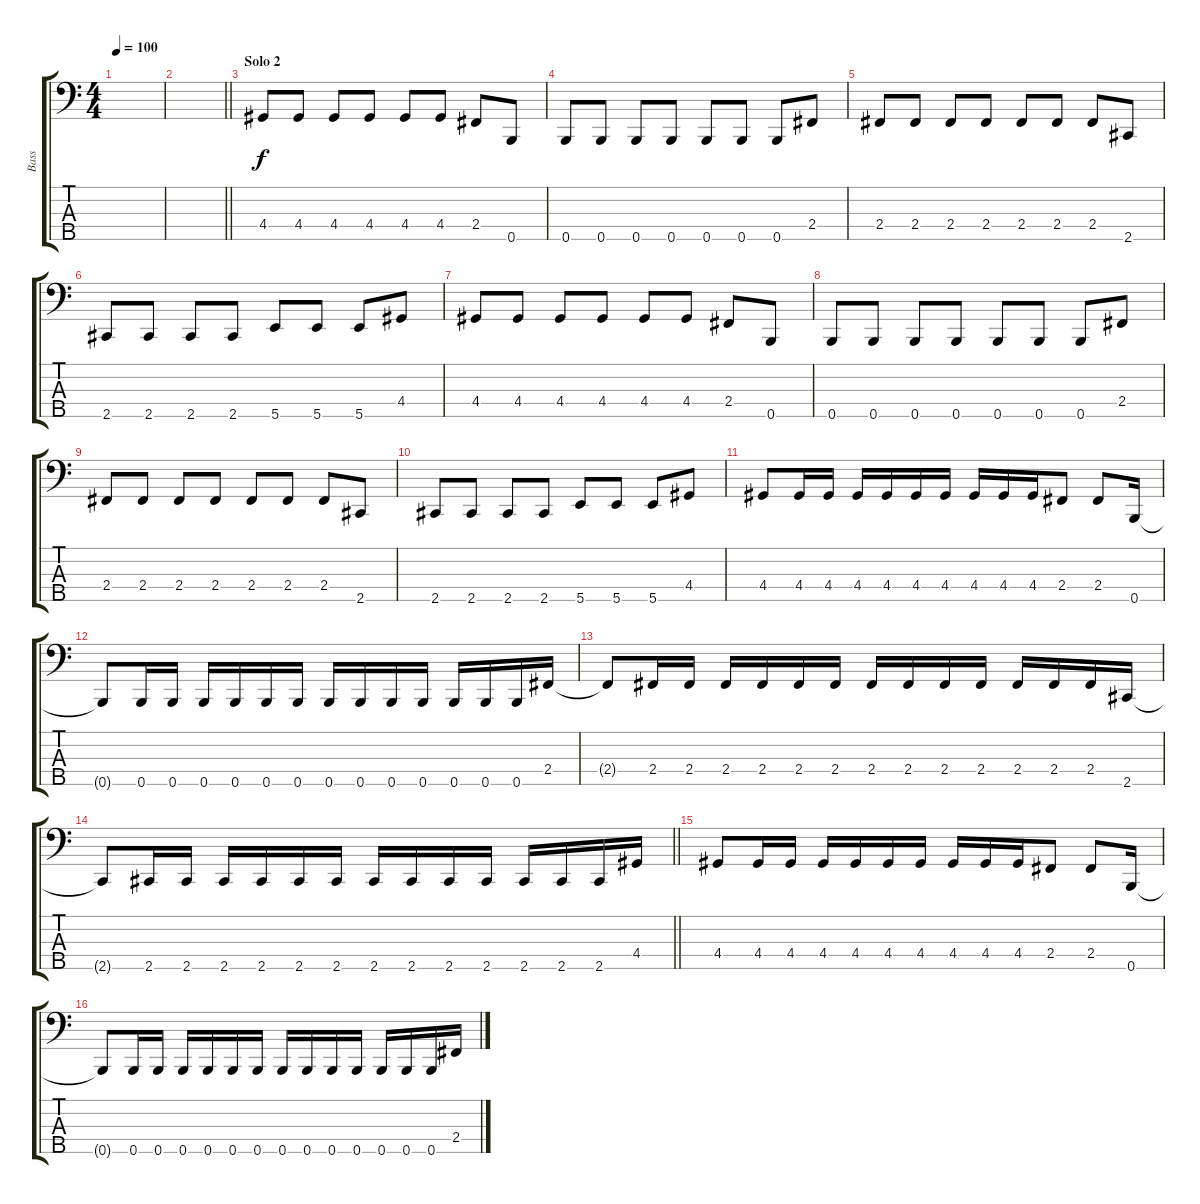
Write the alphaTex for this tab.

\track ("Bass" "Bass") {instrument electricbassfinger}
\staff {score tabs}
\tuning (G2 D2 A1 E1 B0) {hide}
\ts (4 4)
\tempo 100
\clef f4
\ks c
|
\barLineRight lightlight
|
\section ("" "Solo 2")
4.4.8 4.4.8 4.4.8 4.4.8 4.4.8 4.4.8 2.4.8 0.5.8 |
0.5.8 0.5.8 0.5.8 0.5.8 0.5.8 0.5.8 0.5.8 2.4.8 |
2.4.8 2.4.8 2.4.8 2.4.8 2.4.8 2.4.8 2.4.8 2.5.8 |
2.5.8 2.5.8 2.5.8 2.5.8 5.5.8 5.5.8 5.5.8 4.4.8 |
4.4.8 4.4.8 4.4.8 4.4.8 4.4.8 4.4.8 2.4.8 0.5.8 |
0.5.8 0.5.8 0.5.8 0.5.8 0.5.8 0.5.8 0.5.8 2.4.8 |
2.4.8 2.4.8 2.4.8 2.4.8 2.4.8 2.4.8 2.4.8 2.5.8 |
2.5.8 2.5.8 2.5.8 2.5.8 5.5.8 5.5.8 5.5.8 4.4.8 |
4.4.8 4.4.16 4.4.16 4.4.16 4.4.16 4.4.16 4.4.16 4.4.16 4.4.16 4.4.16 2.4.8 2.4.8 0.5.16 |
0.5{t}.8 0.5.16 0.5.16 0.5.16 0.5.16 0.5.16 0.5.16 0.5.16 0.5.16 0.5.16 0.5.16 0.5.16 0.5.16 0.5.16 2.4.16 |
2.4{t}.8 2.4.16 2.4.16 2.4.16 2.4.16 2.4.16 2.4.16 2.4.16 2.4.16 2.4.16 2.4.16 2.4.16 2.4.16 2.4.16 2.5.16 |
\barLineRight lightlight
2.5{t}.8 2.5.16 2.5.16 2.5.16 2.5.16 2.5.16 2.5.16 2.5.16 2.5.16 2.5.16 2.5.16 2.5.16 2.5.16 2.5.16 4.4.16 |
4.4.8 4.4.16 4.4.16 4.4.16 4.4.16 4.4.16 4.4.16 4.4.16 4.4.16 4.4.16 2.4.8 2.4.8 0.5.16 |
0.5{t}.8 0.5.16 0.5.16 0.5.16 0.5.16 0.5.16 0.5.16 0.5.16 0.5.16 0.5.16 0.5.16 0.5.16 0.5.16 0.5.16 2.4.16
